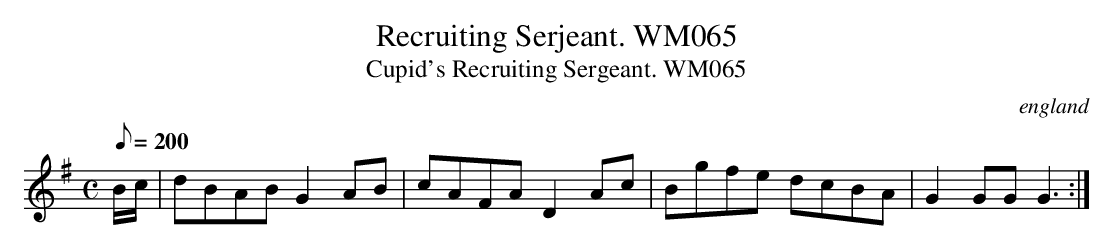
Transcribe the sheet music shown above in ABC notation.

X:1
T:Recruiting Serjeant. WM065
T:Cupid's Recruiting Sergeant. WM065
O:england
M:C
L:1/8
Q:200
K:G
B/c/|dBAB G2AB|cAFAD2Ac|Bgfe dcBA|G2GGG3:|]
